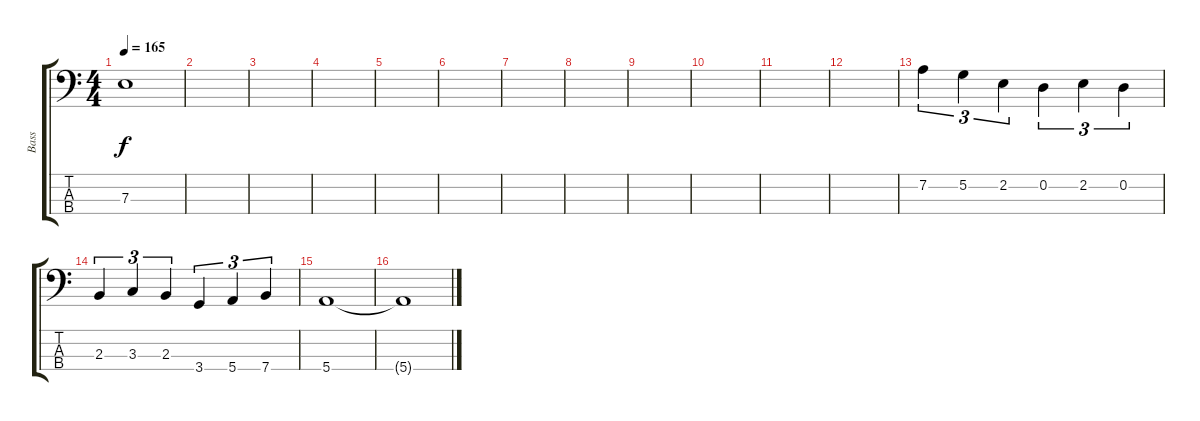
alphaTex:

\track ("Bass" "Bass") {instrument electricbassfinger}
\staff {score tabs}
\tuning (G2 D2 A1 E1) {hide}
\ts (4 4)
\tempo 165
\clef f4
\ks c
7.3{t}.1{dy f} |
|
|
|
|
|
|
|
|
|
|
|
7.2.4{tu (3 2)} 5.2.4{tu (3 2)} 2.2.4{tu (3 2)} 0.2.4{tu (3 2)} 2.2.4{tu (3 2)} 0.2.4{tu (3 2)} |
2.3.4{tu (3 2)} 3.3.4{tu (3 2)} 2.3.4{tu (3 2)} 3.4.4{tu (3 2)} 5.4.4{tu (3 2)} 7.4.4{tu (3 2)} |
5.4.1 |
5.4{t}.1
